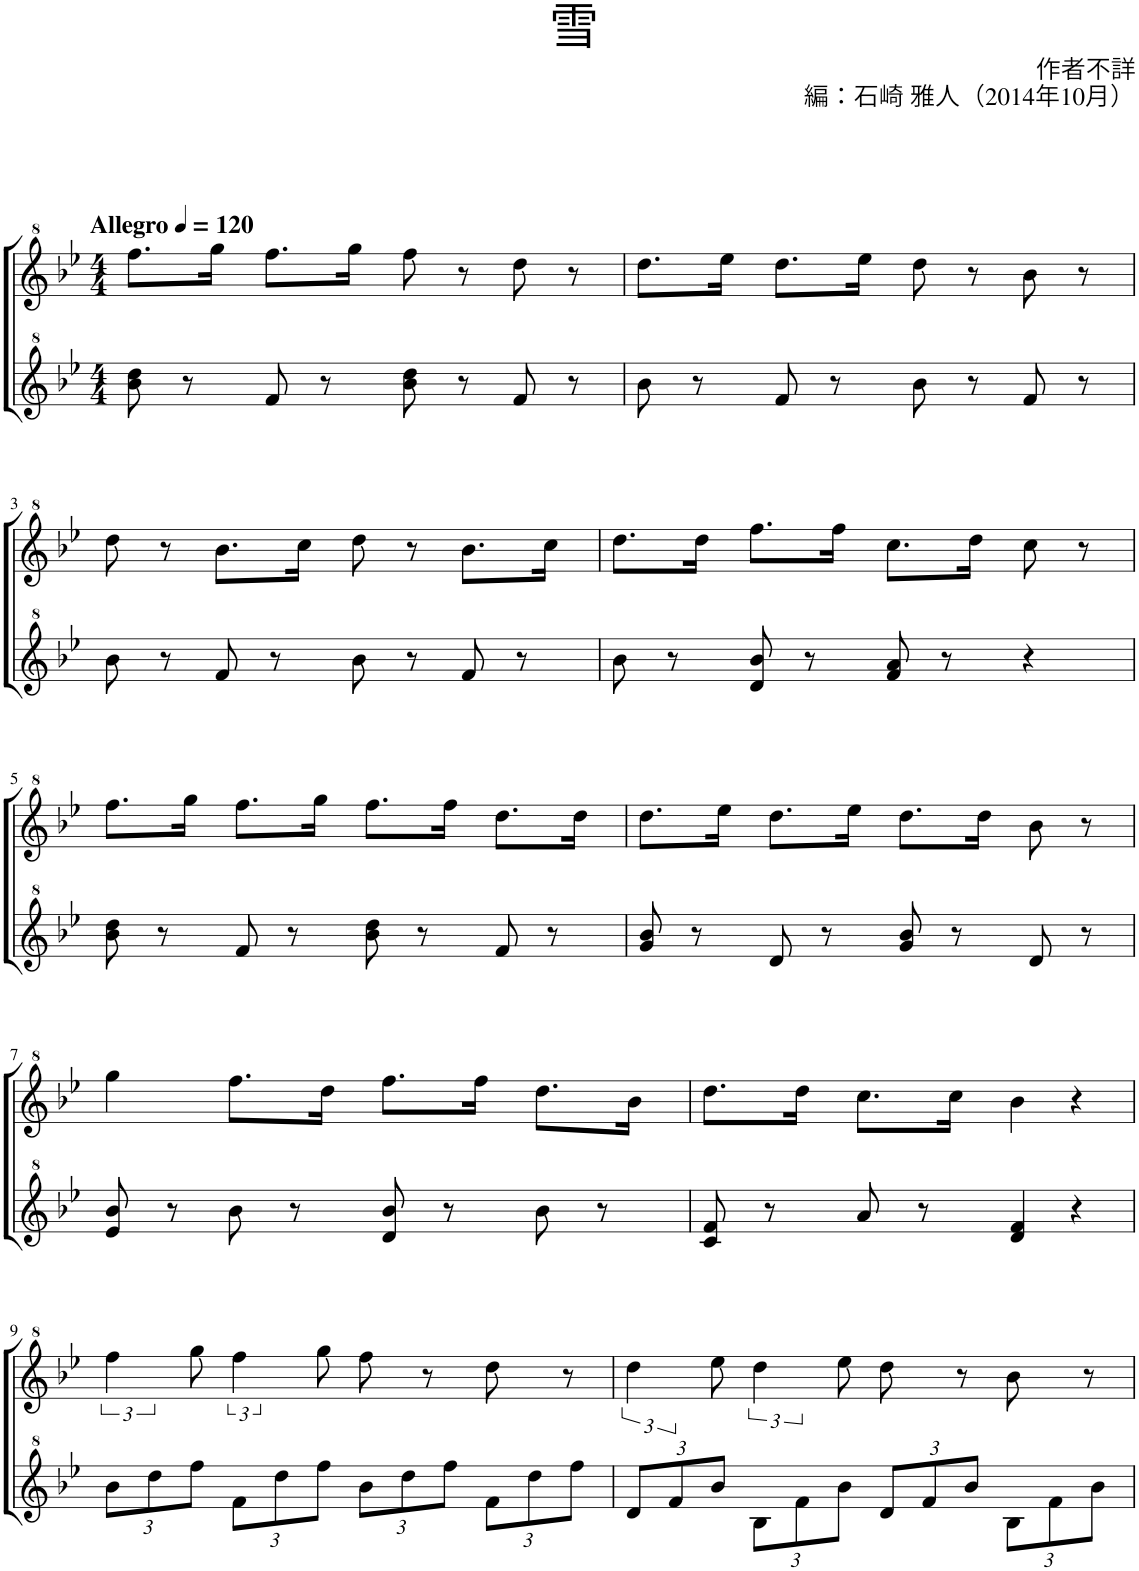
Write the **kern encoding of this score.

**kern	**kern
*part1	*part1
*staff2	*staff1
*I"パンフルート	*
*clefG^2	*clefG^2
*k[b-e-]	*k[b-e-]
*M4/4	*M4/4
*MM120	*MM120
=1	=1
!	!LO:TX:a:B:t=Allegro
8bb-\ 8ddd\	8.fff\L
8r	.
.	16ggg\Jk
8ff/	8.fff\L
8r	.
.	16ggg\Jk
8bb-\ 8ddd\	8fff\
8r	8r
8ff/	8ddd\
8r	8r
=2	=2
8bb-\	8.ddd\L
8r	.
.	16eee-\Jk
8ff/	8.ddd\L
8r	.
.	16eee-\Jk
8bb-\	8ddd\
8r	8r
8ff/	8bb-\
8r	8r
!!LO:LB:g=z
=3	=3
8bb-\	8ddd\
8r	8r
8ff/	8.bb-\L
8r	.
.	16ccc\Jk
8bb-\	8ddd\
8r	8r
8ff/	8.bb-\L
8r	.
.	16ccc\Jk
=4	=4
8bb-\	8.ddd\L
8r	.
.	16ddd\Jk
8dd/ 8bb-/	8.fff\L
8r	.
.	16fff\Jk
8ff/ 8aa/	8.ccc\L
8r	.
.	16ddd\Jk
4r	8ccc\
.	8r
!!LO:LB:g=z
=5	=5
8bb-\ 8ddd\	8.fff\L
8r	.
.	16ggg\Jk
8ff/	8.fff\L
8r	.
.	16ggg\Jk
8bb-\ 8ddd\	8.fff\L
8r	.
.	16fff\Jk
8ff/	8.ddd\L
8r	.
.	16ddd\Jk
=6	=6
8gg/ 8bb-/	8.ddd\L
8r	.
.	16eee-\Jk
8dd/	8.ddd\L
8r	.
.	16eee-\Jk
8gg/ 8bb-/	8.ddd\L
8r	.
.	16ddd\Jk
8dd/	8bb-\
8r	8r
!!LO:LB:g=z
=7	=7
8ee-/ 8bb-/	4ggg\
8r	.
8bb-\	8.fff\L
8r	.
.	16ddd\Jk
8dd/ 8bb-/	8.fff\L
8r	.
.	16fff\Jk
8bb-\	8.ddd\L
8r	.
.	16bb-\Jk
=8	=8
8cc/ 8ff/	8.ddd\L
8r	.
.	16ddd\Jk
8aa/	8.ccc\L
8r	.
.	16ccc\Jk
4dd/ 4ff/	4bb-\
4r	4r
!!LO:LB:g=z
=9	=9
*Xbrackettup	*
12bb-\L	6fff\
12ddd\	.
12fff\J	12ggg\
12ff\L	6fff\
12ddd\	.
12fff\J	12ggg\
12bb-\L	8fff\
12ddd\	.
.	8r
12fff\J	.
12ff\L	12ddd\
12ddd\	12ryy
12fff\J	12r
=10	=10
12dd/L	6ddd\
12ff/	.
12bb-/J	12eee-\
12b-\L	6ddd\
12ff\	.
12bb-\J	12eee-\
12dd/L	12ddd\
12ff/	12ryy
12bb-/J	12r
12b-\L	12bb-\
12ff\	12ryy
12bb-\J	12r
=	=
*-	*-
